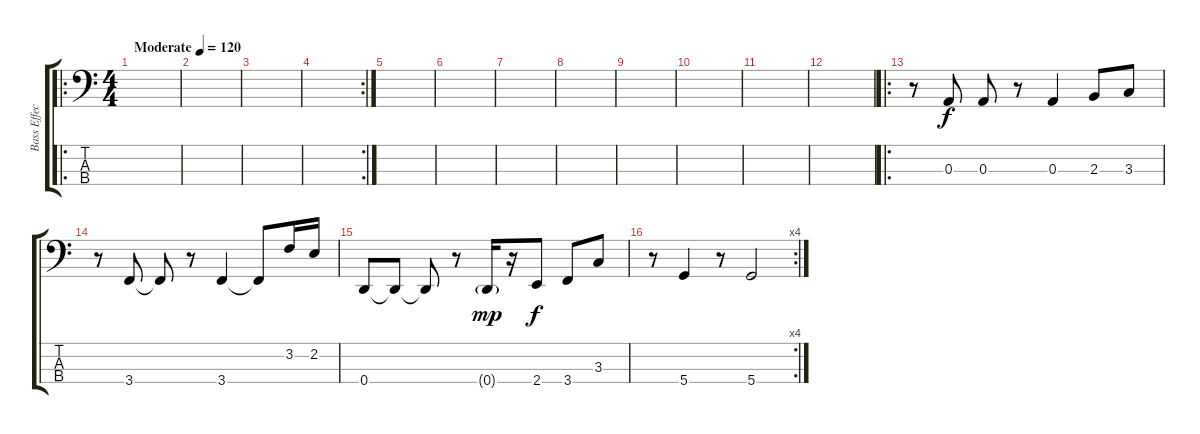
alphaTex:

\track ("Bass Effect #1" "Bass Effec") {instrument distortionguitar}
\staff {score tabs}
\tuning (G2 D2 A1 D1) {hide}
\ro
\ts (4 4)
\tempo (120 "Moderate")
\clef f4
\ks c
|
|
|
\rc 2
|
|
|
|
|
|
|
|
|
\ro
r.8 0.3.8 0.3.8 r.8 0.3.4 2.3.8 3.3.8 |
r.8 3.4.8 3.4{t}.8 r.8 3.4.4 3.4{t}.8 3.2.16 2.2.16 |
0.4.8 0.4{t}.8 0.4{t}.8 r.8 0.4{g}.16{dy mp} r.16 2.4.8{dy f} 3.4.8 3.3.8 |
\rc 4
r.8 5.4.4 r.8 5.4.2
